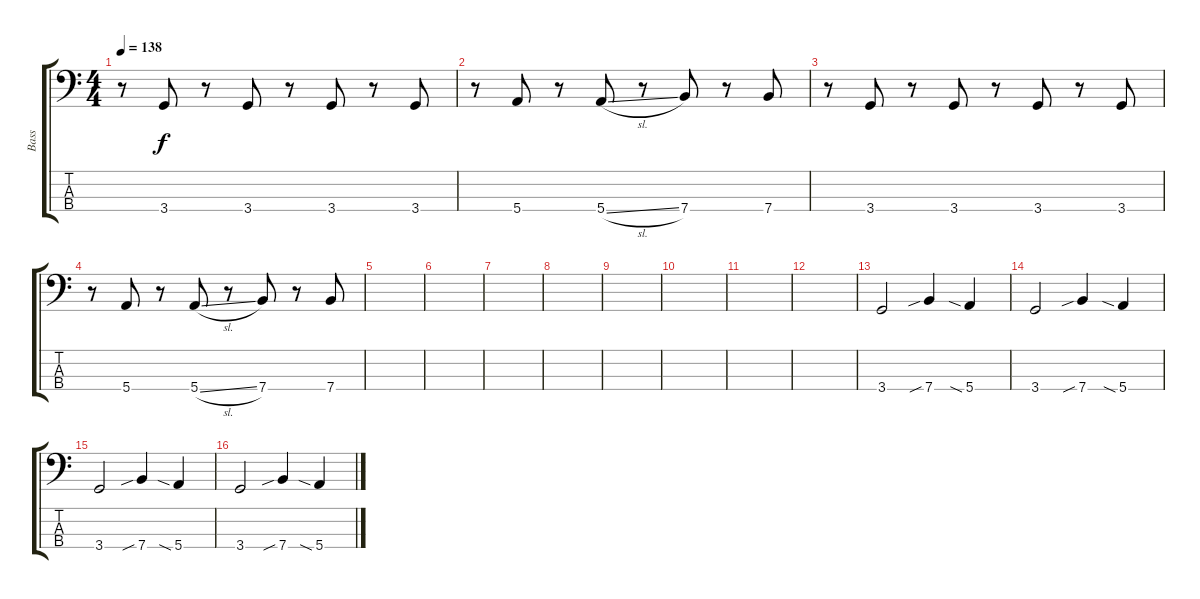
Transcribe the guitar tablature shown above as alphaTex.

\track ("Bass" "Bass") {instrument electricbassfinger}
\staff {score tabs}
\tuning (G2 D2 A1 E1) {hide}
\ts (4 4)
\tempo 138
\clef f4
\ks c
r.8{dy f} 3.4.8 r.8 3.4.8 r.8 3.4.8 r.8 3.4.8 |
r.8 5.4.8 r.8 5.4{sl}.8 r.8 7.4.8 r.8 7.4.8 |
r.8 3.4.8 r.8 3.4.8 r.8 3.4.8 r.8 3.4.8 |
r.8 5.4.8 r.8 5.4{sl}.8 r.8 7.4.8 r.8 7.4.8 |
|
|
|
|
|
|
|
|
3.4.2 7.4{sib}.4 5.4{sia}.4 |
3.4.2 7.4{sib}.4 5.4{sia}.4 |
3.4.2 7.4{sib}.4 5.4{sia}.4 |
3.4.2 7.4{sib}.4 5.4{sia}.4
